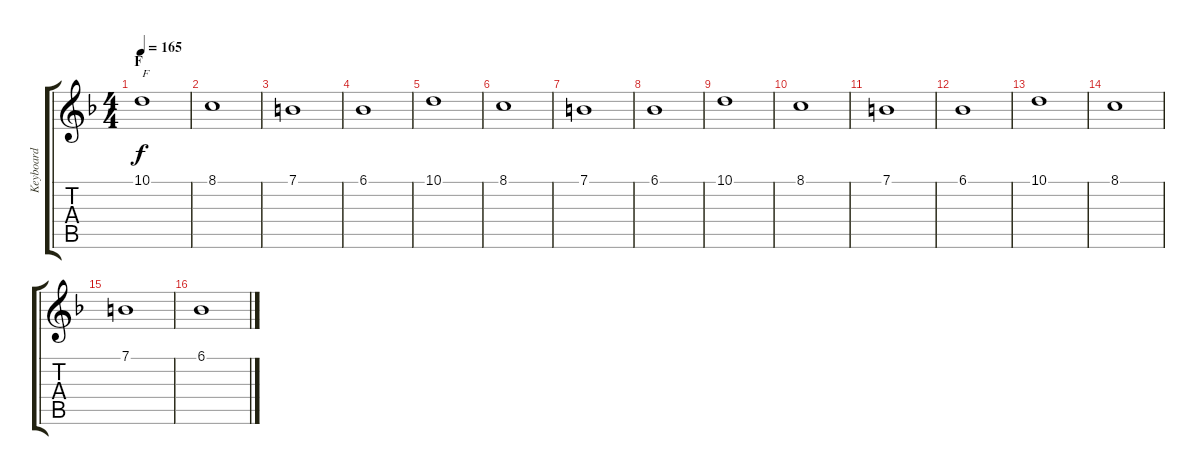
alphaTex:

\track ("Keyboard" "Keyboard") {instrument pad6metallic}
\staff {score tabs}
\tuning (E4 B3 G3 D3 A2 E2) {hide}
\ts (4 4)
\section ("" "F")
\tempo 165
\clef g2
\ks f
10.1.1{txt "F" dy f} |
8.1.1 |
7.1.1 |
6.1.1 |
10.1.1 |
8.1.1 |
7.1.1 |
6.1.1 |
10.1.1 |
8.1.1 |
7.1.1 |
6.1.1 |
10.1.1 |
8.1.1 |
7.1.1 |
6.1.1
